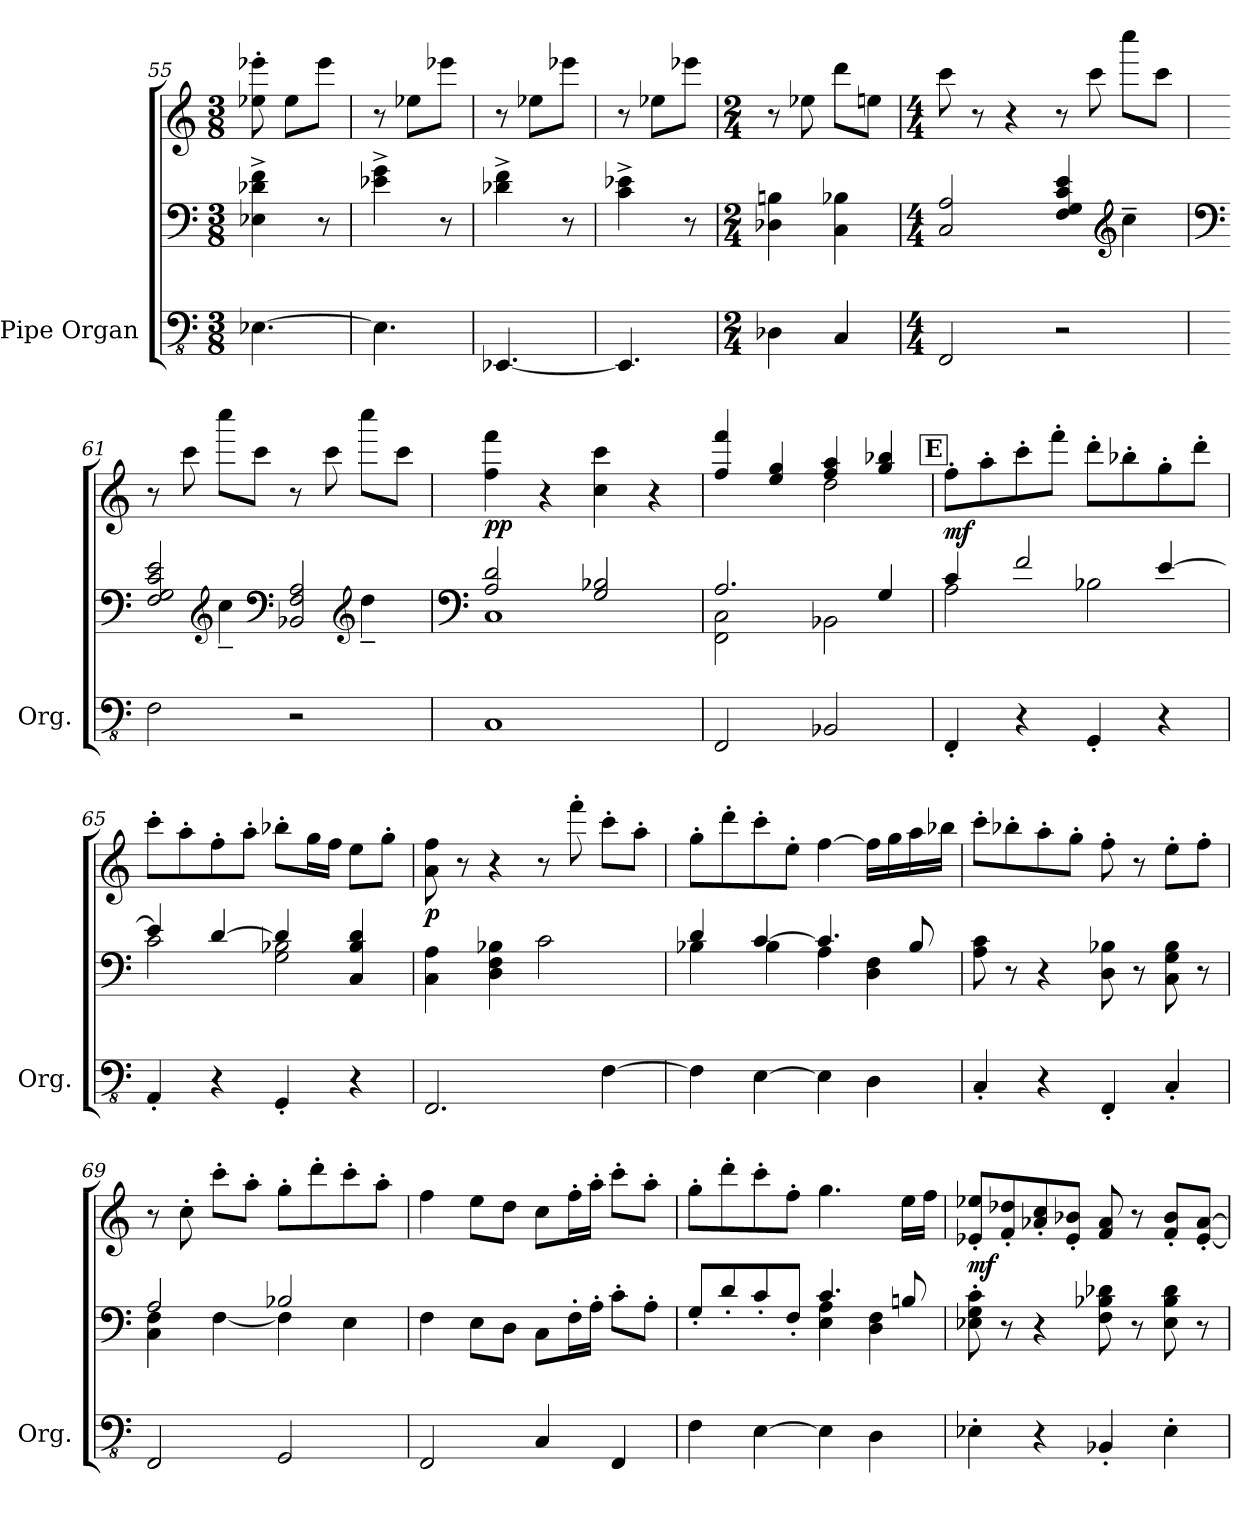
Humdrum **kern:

**kern	**kern	**kern	**dynam
*part1	*part1	*part1	*part1
*staff3	*staff2	*staff1	*staff1/2/3
*I"Pipe Organ	*	*	*
*I'Org.	*	*	*
*clefFv4	*clefF4	*clefG2	*
*k[]	*k[]	*k[]	*
*M3/8	*M3/8	*M3/8	*
=55	=55	=55	=55
[4.EE-X\	4E-X\^ 4d-X\^ 4f\^	8ee-X\' 8eee-X\'	.
.	.	8ee-\L	.
.	8r	8eee-\J	.
=56	=56	=56	=56
4.EE-\]	4e-X\^ 4g\^	8r	.
.	.	8ee-X\L	.
.	8r	8eee-X\J	.
=57	=57	=57	=57
[4.EEE-X/	4d-X\^ 4f\^	8r	.
.	.	8ee-X\L	.
.	8r	8eee-X\J	.
=58	=58	=58	=58
4.EEE-/]	4c\^ 4e-X\^	8r	.
.	.	8ee-X\L	.
.	8r	8eee-X\J	.
!!LO:LB:g=z
=59	=59	=59	=59
*M2/4	*M2/4	*M2/4	*
4DD-X\	4D-X\ 4Bn\	8r	.
.	.	8ee-X\	.
4CC/	4C\ 4B-X\	8ddd\L	.
.	.	8een\J	.
=60	=60	=60	=60
*M4/4	*M4/4	*M4/4	*
*	*^	*	*
2FFF/	2C/ 2A/	2.ryy	8ccc\	.
.	.	.	8r	.
.	.	.	4r	.
2r	4F/ 4G/ 4c/ 4e/	.	8r	.
.	.	.	8ccc\	.
*	*clefG2	*	*	*
.	4ryy	4cc~\	8cccc\L	.
.	.	.	8ccc\J	.
=61	=61	=61	=61	=61
*	*clefF4	*	*	*
2FF\	2F/ 2G/ 2c/ 2e/	4ryy	8r	.
.	.	.	8ccc\	.
*	*clefG2	*	*	*
.	.	4cc~\	8cccc\L	.
.	.	.	8ccc\J	.
*	*clefF4	*	*	*
2r	2BB-X/ 2F/ 2A/	4ryy	8r	.
.	.	.	8ccc\	.
*	*clefG2	*	*	*
.	.	4dd~\	8cccc\L	.
.	.	.	8ccc\J	.
=62	=62	=62	=62	=62
*	*clefF4	*	*	*
!	!	!	!	!LO:DY:b
1CC	2A/ 2d/	1C	4ff\ 4fff\	pp
.	.	.	4r	.
.	2G/ 2B-X/	.	4cc\ 4ccc\	.
.	.	.	4r	.
=63	=63	=63	=63	=63
*	*	*	*^	*
2FFF/	2.A/	2FF\ 2C\	4ff/ 4fff/	2ryy	.
.	.	.	4ee/ 4gg/	.	.
2BBB-X/	.	2BB-X\	4ff/ 4aa/	2dd\	.
.	4G/	.	4gg/ 4bb-X/	.	.
*	*	*	*v	*v	*
!!LO:PB:g=z
!!LO:REH:place=s1:a:B:fs=14.3925:t=E
=64	=64	=64	=64	=64
!	!	!	!	!LO:DY:b
4FFF'/	4c/	2A\	8ff'\L	mf
.	.	.	8aa'\	.
4r	2f/	.	8ccc'\	.
.	.	.	8fff'\J	.
4GGG'/	.	2B-X\	8ddd'\L	.
.	.	.	8bb-X'\	.
4r	[4e/	.	8gg'\	.
.	.	.	8ddd'\J	.
=65	=65	=65	=65	=65
4AAA'/	4e/]	2c\	8ccc'\L	.
.	.	.	8aa'\	.
4r	[4d/	.	8ff'\	.
.	.	.	8aa'\J	.
4GGG'/	4d/]	2G\ 2B-X\	8bb-X'\L	.
.	.	.	16gg\L	.
.	.	.	16ff\JJ	.
4r	4C/ 4B-/ 4d/	.	8ee\L	.
.	.	.	8gg'\J	.
*	*v	*v	*	*
=66	=66	=66	=66
!	!	!	!LO:DY:b
2.FFF/	4C\ 4A\	8a\ 8ff\	p
.	.	8r	.
.	4D\ 4F\ 4B-X\	4r	.
.	2c\	8r	.
.	.	8fff'\	.
[4FF\	.	8ccc'\L	.
.	.	8aa'\J	.
=67	=67	=67	=67
*	*^	*	*
4FF\]	4d/	4B-X\	8gg'\L	.
.	.	.	8ddd'\	.
[4EE\	[4c/	4B-\	8ccc'\	.
.	.	.	8ee'\J	.
4EE\]	4.c/]	4A\	[4ff\	.
4DD\	.	4D\ 4F\	16ff\LL]	.
.	.	.	16gg\	.
.	8B-/	.	16aa\	.
.	.	.	16bb-X\JJ	.
*	*v	*v	*	*
=68	=68	=68	=68
4CC'/	8A\ 8c\	8ccc'\L	.
.	8r	8bb-X'\	.
4r	4r	8aa'\	.
.	.	8gg'\J	.
4FFF'/	8D\ 8B-X\	8ff'\	.
.	8r	8r	.
4CC'/	8C\ 8G\ 8B-\	8ee'\L	.
.	8r	8ff'\J	.
=69	=69	=69	=69
*	*^	*	*
2FFF/	2A/	4C\ 4F\	8r	.
.	.	.	8cc'\	.
.	.	[4F\	8ccc'\L	.
.	.	.	8aa'\J	.
2GGG/	2B-X/	4F\]	8gg'\L	.
.	.	.	8ddd'\	.
.	.	4E\	8ccc'\	.
.	.	.	8aa'\J	.
*	*v	*v	*	*
=70	=70	=70	=70
2FFF/	4F\	4ff\	.
.	8E\L	8ee\L	.
.	8D\J	8dd\J	.
4CC/	8C\L	8cc\L	.
.	16F'\L	16ff'\L	.
.	16A'\JJ	16aa'\JJ	.
4FFF/	8c'\L	8ccc'\L	.
.	8A'\J	8aa'\J	.
=71	=71	=71	=71
*	*^	*	*
4FF\	8G'/L	2ryy	8gg'\L	.
.	8d'/	.	8ddd'\	.
[4EE\	8c'/	.	8ccc'\	.
.	8F'/J	.	8ff'\J	.
4EE\]	4.c/	4E\ 4A\	4.gg\	.
4DD\	.	4D\ 4F\	.	.
.	8Bn/	.	16ee\LL	.
.	.	.	16ff\JJ	.
*	*v	*v	*	*
!!LO:LB:g=z
=72	=72	=72	=72
!	!	!	!LO:DY:b
4EE-X'\	8E-X\' 8G\' 8c\'	8e-X/' 8ee-X/'L	mf
.	8r	8f/' 8dd-X/'	.
4r	4r	8a-X/' 8cc/'	.
.	.	8e-/' 8b-X/'J	.
4BBB-X'/	8F\ 8B-X\ 8d-X\	8f/ 8a-/	.
.	8r	8r	.
4EE-'\	8E-\ 8B-\ 8d-\	8f/' 8b-/'L	.
.	8r	[8e-/' [8a-/'J	.
=	=	=	=
*-	*-	*-	*-
